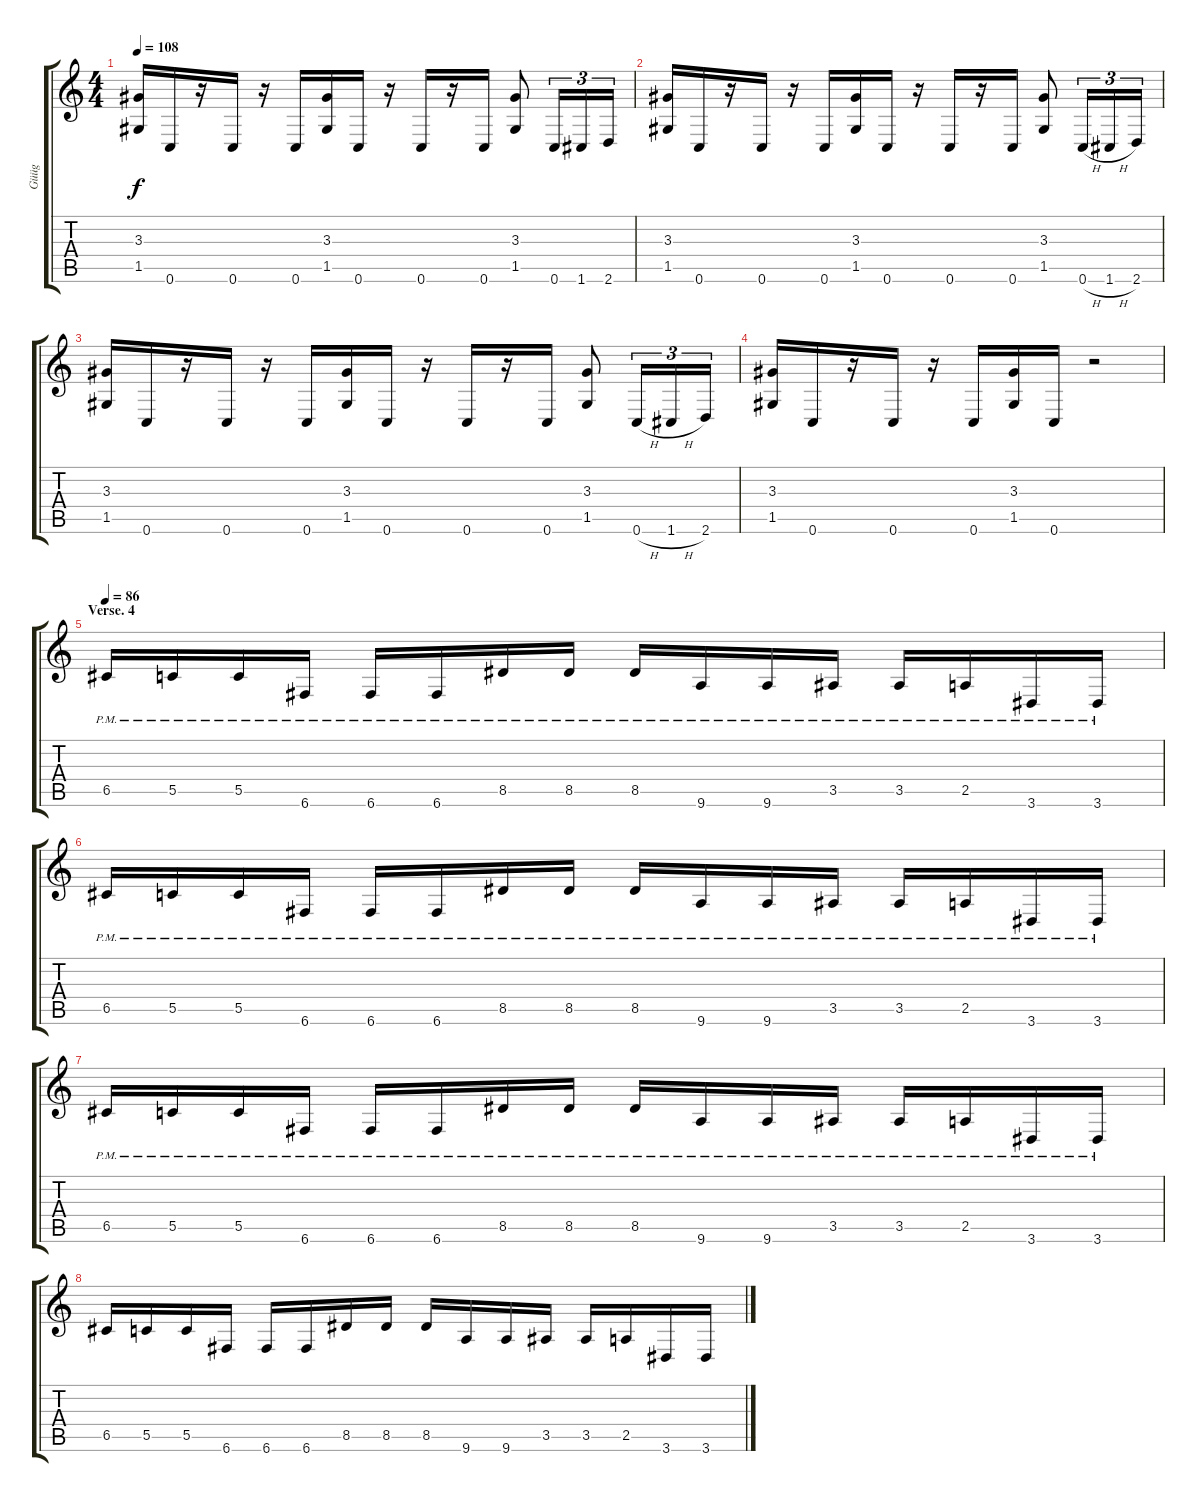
\track ("Güüg" "Güüg") {instrument distortionguitar}
\staff {score tabs}
\tuning (D4 A3 F3 C3 G2 C2) {hide}
\ts (4 4)
\tempo 108
\clef g2
\ks c
(3.3 1.5).16{dy f} 0.6.16 r.16 0.6.16 r.16 0.6.16 (3.3 1.5).16 0.6.16 r.16 0.6.16 r.16 0.6.16 (3.3 1.5).8 0.6.16{tu (3 2)} 1.6.16{tu (3 2)} 2.6.16{tu (3 2)} |
(3.3 1.5).16 0.6.16 r.16 0.6.16 r.16 0.6.16 (3.3 1.5).16 0.6.16 r.16 0.6.16 r.16 0.6.16 (3.3 1.5).8 0.6{h}.16{tu (3 2)} 1.6{h}.16{tu (3 2)} 2.6.16{tu (3 2)} |
(3.3 1.5).16 0.6.16 r.16 0.6.16 r.16 0.6.16 (3.3 1.5).16 0.6.16 r.16 0.6.16 r.16 0.6.16 (3.3 1.5).8 0.6{h}.16{tu (3 2)} 1.6{h}.16{tu (3 2)} 2.6.16{tu (3 2)} |
(3.3 1.5).16 0.6.16 r.16 0.6.16 r.16 0.6.16 (3.3 1.5).16 0.6.16 r.2 |
\section ("" "Verse. 4")
\tempo 86
6.5{pm}.16 5.5{pm}.16 5.5{pm}.16 6.6{pm}.16 6.6{pm}.16 6.6{pm}.16 8.5{pm}.16 8.5{pm}.16 8.5{pm}.16 9.6{pm}.16 9.6{pm}.16 3.5{pm}.16 3.5{pm}.16 2.5{pm}.16 3.6{pm}.16 3.6{pm}.16 |
6.5{pm}.16 5.5{pm}.16 5.5{pm}.16 6.6{pm}.16 6.6{pm}.16 6.6{pm}.16 8.5{pm}.16 8.5{pm}.16 8.5{pm}.16 9.6{pm}.16 9.6{pm}.16 3.5{pm}.16 3.5{pm}.16 2.5{pm}.16 3.6{pm}.16 3.6{pm}.16 |
6.5{pm}.16 5.5{pm}.16 5.5{pm}.16 6.6{pm}.16 6.6{pm}.16 6.6{pm}.16 8.5{pm}.16 8.5{pm}.16 8.5{pm}.16 9.6{pm}.16 9.6{pm}.16 3.5{pm}.16 3.5{pm}.16 2.5{pm}.16 3.6{pm}.16 3.6{pm}.16 |
6.5.16 5.5.16 5.5.16 6.6.16 6.6.16 6.6.16 8.5.16 8.5.16 8.5.16 9.6.16 9.6.16 3.5.16 3.5.16 2.5.16 3.6.16 3.6.16
